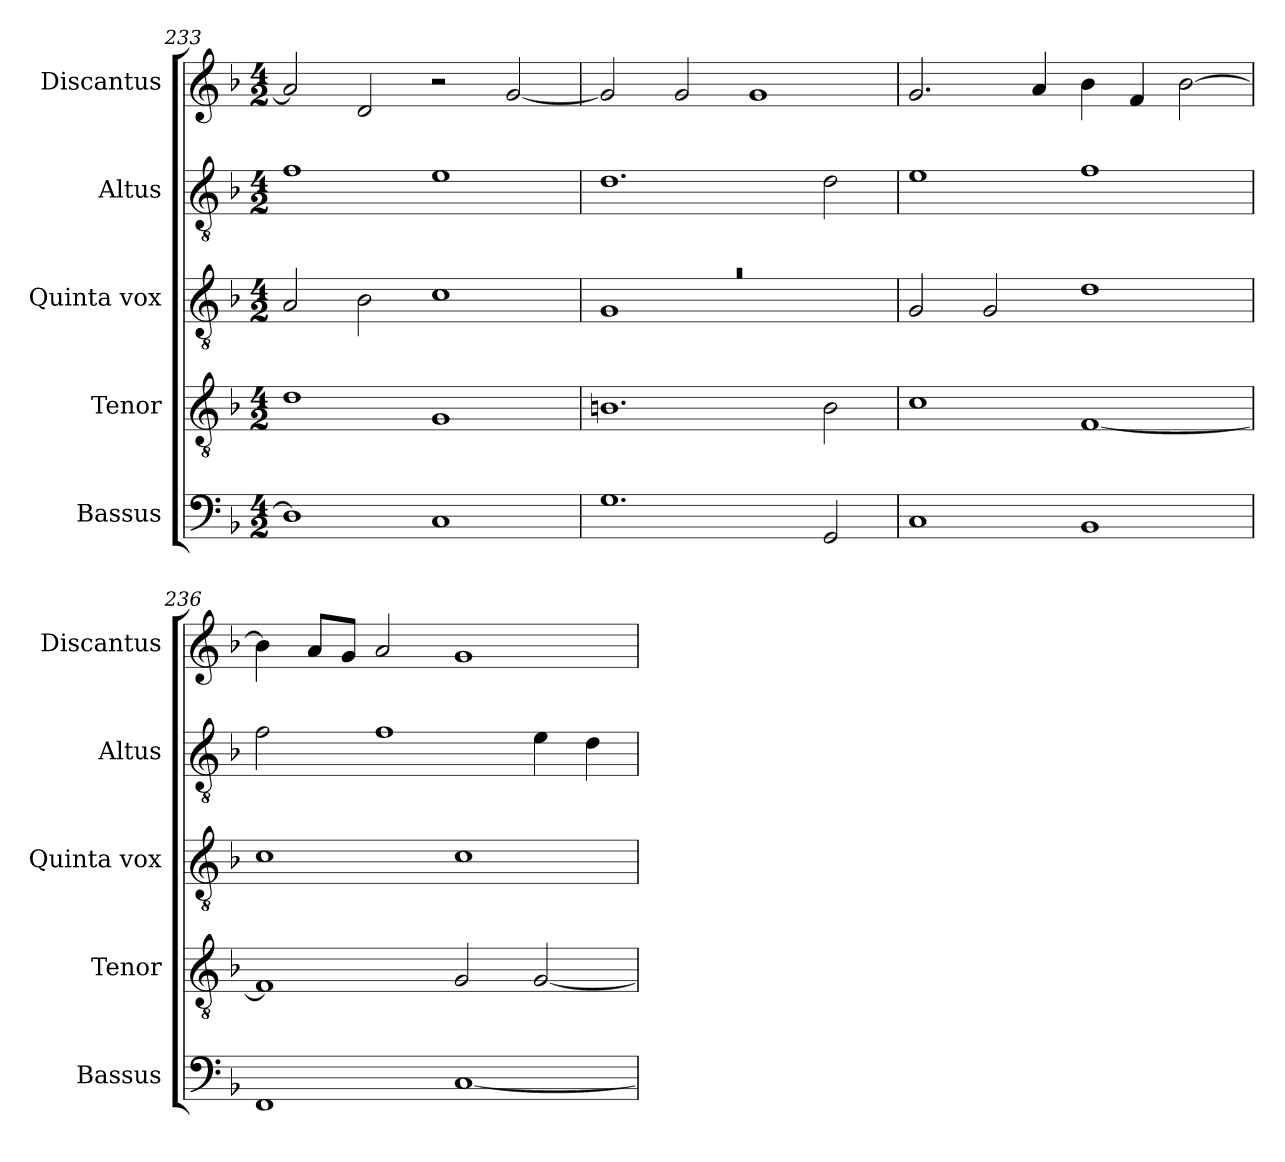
**kern	**kern	**kern	**kern	**kern
*part5	*part4	*part3	*part2	*part1
*staff5	*staff4	*staff3	*staff2	*staff1
*I"Bassus	*I"Tenor	*I"Quinta vox	*I"Altus	*I"Discantus
*I'Bassus	*I'Tenor	*I'Quinta vox	*I'Altus	*I'Discantus
!!LO:PB:g=z
*clefF4	*clefGv2	*clefGv2	*clefGv2	*clefG2
*ITrd-3c-5	*ITrd-3c-5	*	*ITrd-3c-5	*ITrd-3c-5
*k[b-e-]	*k[b-e-]	*k[b-]	*k[b-e-]	*k[b-e-]
*B-:	*B-:	*F:	*B-:	*B-:
*M4/2	*M4/2	*M4/2	*M4/2	*M4/2
=233	=233	=233	=233	=233
1G]	1g	2A/	1b-	2dd/]
.	.	2B-\	.	2g/
1F	1c	1c	1a	2r
.	.	.	.	[<2cc/
=234	=234	=234	=234	=234
!	!	!LO:N:vis=1	!	!
*	*	*^	*	*
1.c	1.en	0ra	1G	1.g	2cc/]
.	.	.	.	.	2cc/
.	.	.	1ryy	.	1cc
2C/	2e\	.	.	2g\	.
*	*	*v	*v	*	*
=235	=235	=235	=235	=235
1F	1f	2G/	1a	2.cc/
.	.	2G/	.	.
.	.	.	.	4dd/
1E-	[<1B-	1d	1b-	4ee-\
.	.	.	.	4b-/
.	.	.	.	[>2ee-\
=236	=236	=236	=236	=236
1BB-	1B-]	1c	2b-\	4ee-\]
.	.	.	.	8dd/L
.	.	.	.	8cc/J
.	.	.	1b-	2dd/
[<1F	2c/	1c	.	1cc
.	[<2c/	.	4a\	.
.	.	.	4g\	.
=	=	=	=	=
*-	*-	*-	*-	*-
